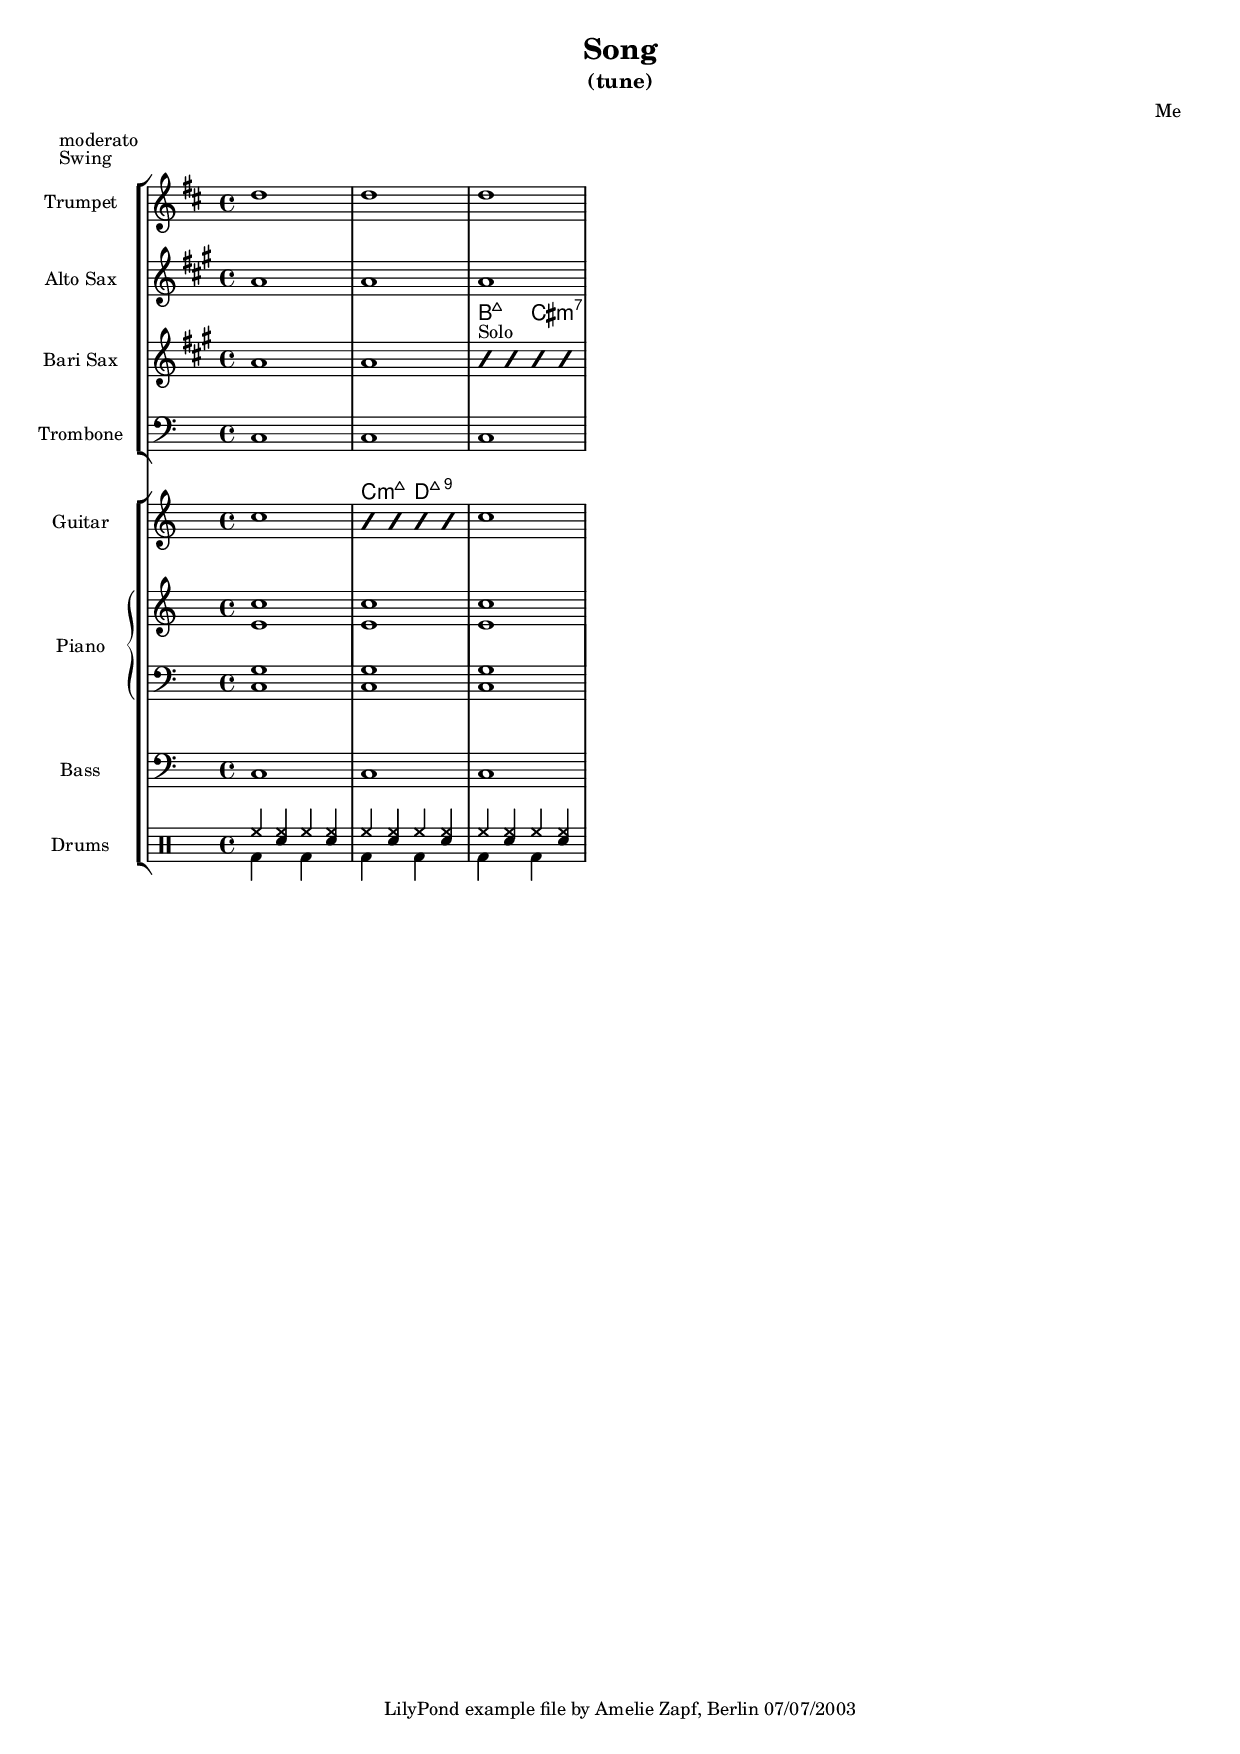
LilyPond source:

\version "2.3.8"
\header {
        title = "Song"
        subtitle = "(tune)"
        composer = "Me"
        meter = "moderato"
        piece = "Swing"
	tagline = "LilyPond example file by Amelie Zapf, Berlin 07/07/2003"
	texidoc = "Jazz tune for combo (horns, guitar, piano, bass, drums)."
}

#(set-global-staff-size 16)
\include "english.ly"

%%%%%%%%%%%% Some macros %%%%%%%%%%%%%%%%%%%

sl = {
    \override NoteHead  #'style = #'slash
    \override Stem  #'transparent = ##t
}
nsl = {
    \revert NoteHead #'style
    \revert Stem #'transparent
}
cr = \override NoteHead  #'style = #'cross
ncr = \revert NoteHead #'style

%% insert chord name style stuff here.

jzchords = { } 


%%%%%%%%%%%% Keys'n'thangs %%%%%%%%%%%%%%%%%

global =  {
    \time 4/4
}

Key =  { \key c \major }

% ############ Horns ############
% ------ Trumpet ------
trpt =  \transpose c d \relative c'' {
    \Key
    c1 c c
}

trpharmony = \transpose c' d { \jzchords }
trumpet = {
    \global 
    \set Staff.instrument = #"Trumpet"
    \clef treble
    \context Staff <<
	\trpt
    >>
}

% ------ Alto Saxophone ------
alto = \transpose c a \relative c' {
	\Key
        c1 c c
}

altoharmony = \transpose c' a { \jzchords }
altosax = {
        \global
        \set Staff.instrument = #"Alto Sax"
        \clef treble
        \context Staff <<
                \alto
        >>
}

% ------ Baritone Saxophone ------
bari = \transpose c a' \relative c {
	\Key
        c1 c \sl d4^"Solo" d d d \nsl
}

bariharmony = \transpose c' a \chords { \jzchords s1 s d2:maj e:m7 }
barisax = {
        \global
        \set Staff.instrument = #"Bari Sax"
        \clef treble
        \context Staff <<
                \bari
        >>
}
% ------ Trombone ------
tbone =  \relative c {
	\Key
        c1 c c
}

tboneharmony = \chords { \jzchords }
trombone = {
        \global
        \set Staff.instrument = #"Trombone"
        \clef bass
        \context Staff <<
                \tbone
        >>
}
% ############ Rhythm Section #############
% ------ Guitar ------
gtr =  \relative c'' {
	\Key
        c1 \sl b4 b b b \nsl c1
}

gtrharmony = \chords { \jzchords
        s1 c2:min7+ d2:maj9
}

guitar = {
        \global
        \set Staff.instrument = #"Guitar"
        \clef treble
        \context Staff <<
        	\gtr
        >>
}

%% ------ Piano ------
rhUpper =  \relative c'' {
        \voiceOne
	\Key
        c1 c c
}

rhLower =  \relative c' {
        \voiceTwo
	\Key
        e1 e e
}

lhUpper =  \relative c' {
        \voiceOne
	\Key
        g1 g g
}

lhLower =  \relative c {
        \voiceTwo
	\Key
        c1 c c
}

PianoRH = {
        \clef treble
        \global
        \set Staff.midiInstrument = "acoustic grand"
        \context Staff <<
                \context Voice = one \rhUpper
        	\context Voice = two \rhLower
        >>
}

PianoLH = {
        \clef bass
        \global
        \set Staff.midiInstrument = "acoustic grand"
        \context Staff <<
        	\context Voice = one \lhUpper
        	\context Voice = two \lhLower
        >>
}

piano = {
	\context PianoStaff <<
		\set PianoStaff.instrument = #"Piano"
        	\context Staff = upper \PianoRH
        	\context Staff = lower \PianoLH
        >>
}

% ------ Bass Guitar ------
bass =  \relative c {
	\Key
        c1 c c
}

bass = {
    \global
    \set Staff.instrument = #"Bass"
    \clef bass
    \context Staff <<
	\bass
    >>
}

				% ------ Drums ------

up = \drums {
    hh4 <hh sn>4 hh <hh sn> hh <hh sn>4
    hh4 <hh sn>4
    hh4 <hh sn>4
    hh4 <hh sn>4
}

down = \drums {
    bd4 s bd s bd s bd s bd s bd s
}

drumContents = {
	\global
	<<
		\set DrumStaff.instrument = #"Drums"
		\new DrumVoice { \voiceOne \up }
		\new DrumVoice { \voiceTwo \down }
	>>
}

%%%%%%%%% It All Goes Together Here %%%%%%%%%%%%%%%%%%%%%%

\score {
<<
        \context StaffGroup = horns <<
                \context Staff = trumpet \trumpet

                \context Staff = altosax \altosax

		\context ChordNames = barichords \bariharmony

                \context Staff = barisax \barisax

                \context Staff = trombone \trombone
        >>

        \context StaffGroup = rhythm <<
		\context ChordNames = chords \gtrharmony
                \context Staff = guitar \guitar
		\context PianoStaff = piano \piano
                
                \context Staff = bass \bass
                
                \new DrumStaff { \drumContents }
        >>
>>
        \paper {
                linewidth = 15.0 \cm
                \context { \RemoveEmptyStaffContext }
                \context {
                        \Score
                        \override BarNumber #'padding = #3
                        \override RehearsalMark #'padding = #2
                        skipBars = ##t
                }
        }
        \midi { \tempo 4 = 75 }
}
